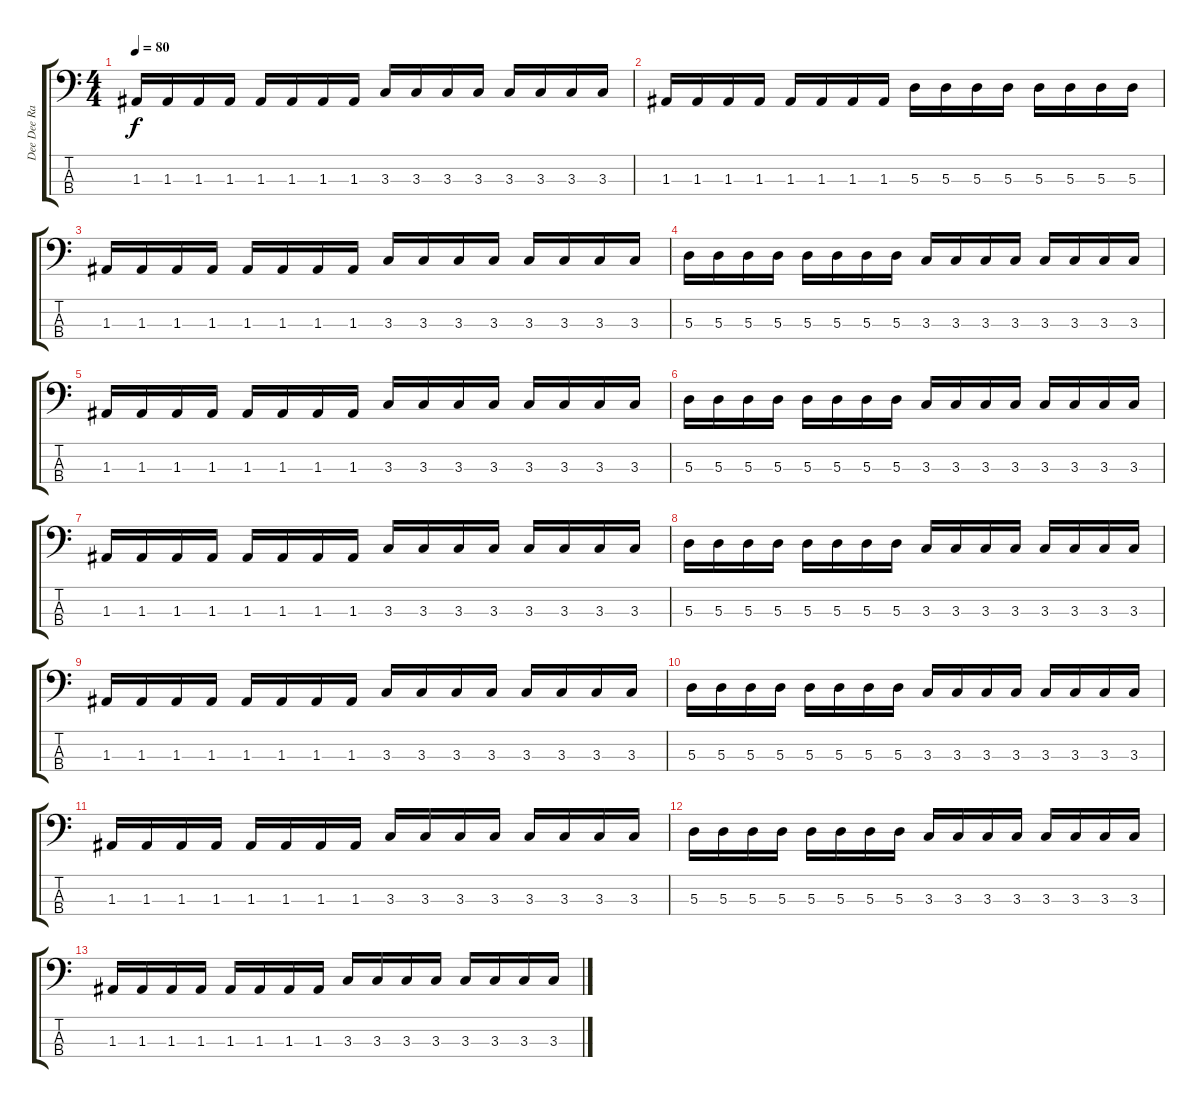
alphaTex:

\track ("Dee Dee Ramone" "Dee Dee Ra") {instrument electricbassfinger}
\staff {score tabs}
\tuning (G2 D2 A1 E1) {hide}
\ts (4 4)
\tempo 80
\clef f4
\ks c
1.3.16{dy f} 1.3.16 1.3.16 1.3.16 1.3.16 1.3.16 1.3.16 1.3.16 3.3.16 3.3.16 3.3.16 3.3.16 3.3.16 3.3.16 3.3.16 3.3.16 |
1.3.16 1.3.16 1.3.16 1.3.16 1.3.16 1.3.16 1.3.16 1.3.16 5.3.16 5.3.16 5.3.16 5.3.16 5.3.16 5.3.16 5.3.16 5.3.16 |
1.3.16 1.3.16 1.3.16 1.3.16 1.3.16 1.3.16 1.3.16 1.3.16 3.3.16 3.3.16 3.3.16 3.3.16 3.3.16 3.3.16 3.3.16 3.3.16 |
5.3.16 5.3.16 5.3.16 5.3.16 5.3.16 5.3.16 5.3.16 5.3.16 3.3.16 3.3.16 3.3.16 3.3.16 3.3.16 3.3.16 3.3.16 3.3.16 |
1.3.16 1.3.16 1.3.16 1.3.16 1.3.16 1.3.16 1.3.16 1.3.16 3.3.16 3.3.16 3.3.16 3.3.16 3.3.16 3.3.16 3.3.16 3.3.16 |
5.3.16 5.3.16 5.3.16 5.3.16 5.3.16 5.3.16 5.3.16 5.3.16 3.3.16 3.3.16 3.3.16 3.3.16 3.3.16 3.3.16 3.3.16 3.3.16 |
1.3.16 1.3.16 1.3.16 1.3.16 1.3.16 1.3.16 1.3.16 1.3.16 3.3.16 3.3.16 3.3.16 3.3.16 3.3.16 3.3.16 3.3.16 3.3.16 |
5.3.16 5.3.16 5.3.16 5.3.16 5.3.16 5.3.16 5.3.16 5.3.16 3.3.16 3.3.16 3.3.16 3.3.16 3.3.16 3.3.16 3.3.16 3.3.16 |
1.3.16 1.3.16 1.3.16 1.3.16 1.3.16 1.3.16 1.3.16 1.3.16 3.3.16 3.3.16 3.3.16 3.3.16 3.3.16 3.3.16 3.3.16 3.3.16 |
5.3.16 5.3.16 5.3.16 5.3.16 5.3.16 5.3.16 5.3.16 5.3.16 3.3.16 3.3.16 3.3.16 3.3.16 3.3.16 3.3.16 3.3.16 3.3.16 |
1.3.16 1.3.16 1.3.16 1.3.16 1.3.16 1.3.16 1.3.16 1.3.16 3.3.16 3.3.16 3.3.16 3.3.16 3.3.16 3.3.16 3.3.16 3.3.16 |
5.3.16{volume 10} 5.3.16 5.3.16 5.3.16 5.3.16 5.3.16 5.3.16 5.3.16 3.3.16 3.3.16 3.3.16 3.3.16 3.3.16 3.3.16 3.3.16 3.3.16 |
1.3.16{volume 8} 1.3.16 1.3.16 1.3.16 1.3.16 1.3.16 1.3.16 1.3.16 3.3.16 3.3.16 3.3.16 3.3.16 3.3.16 3.3.16 3.3.16 3.3.16
